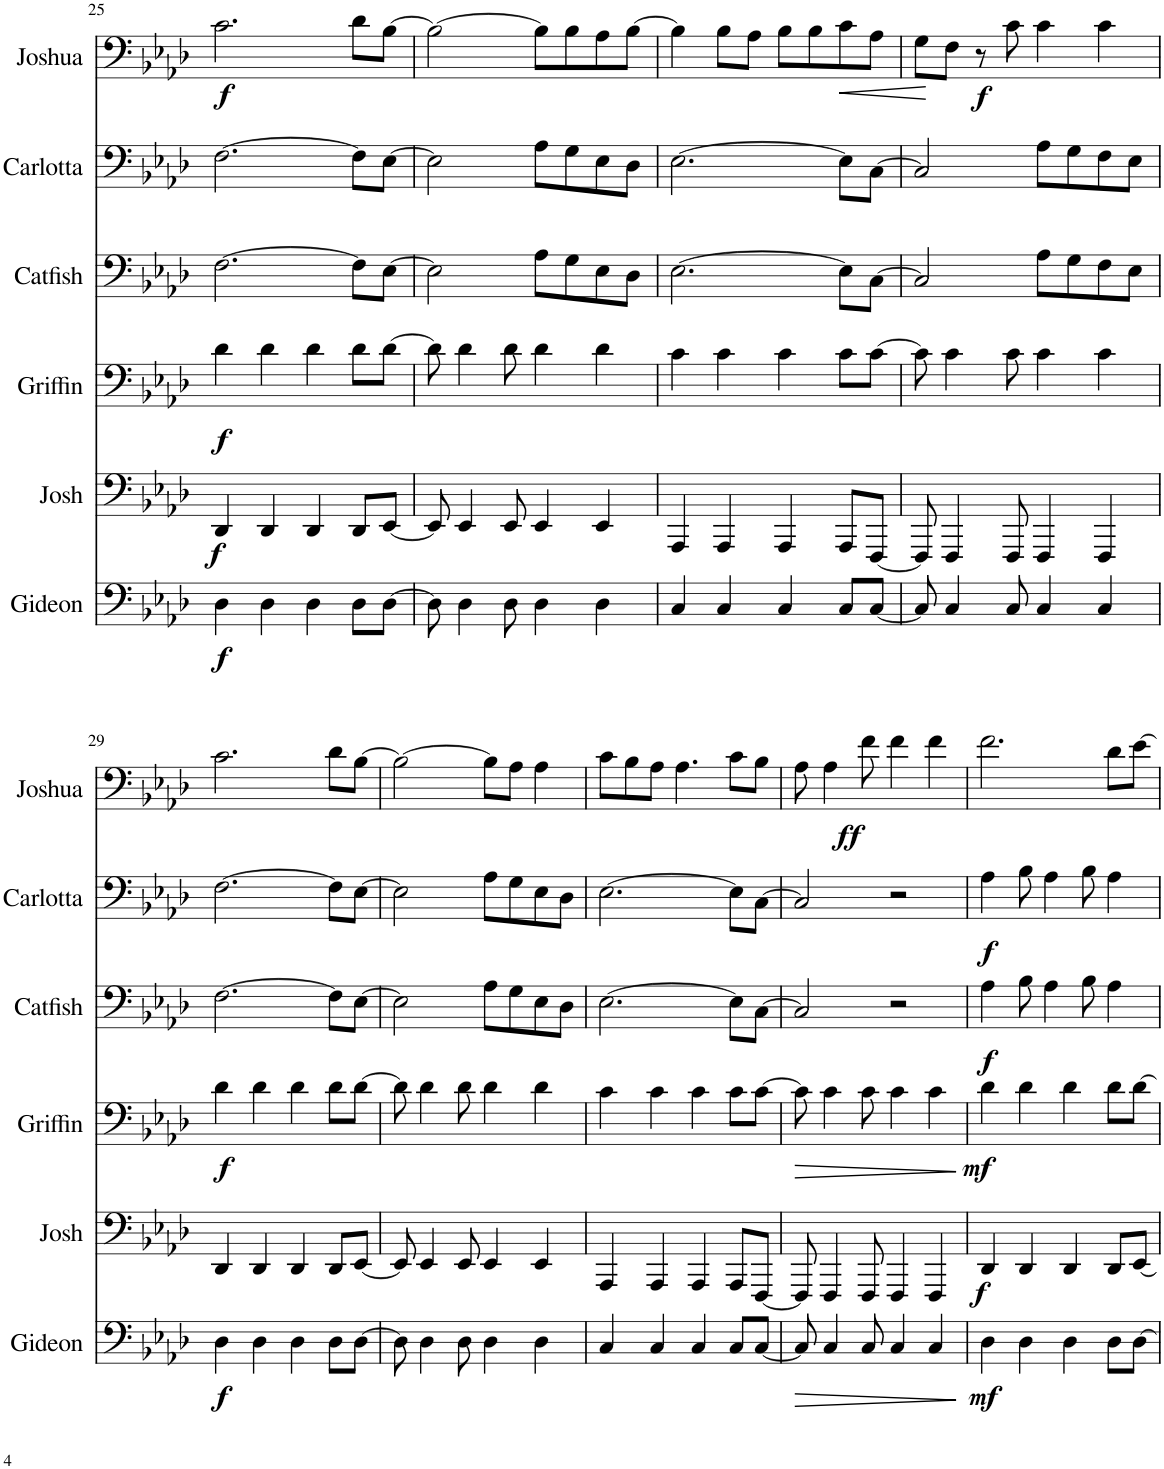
**kern	**dynam	**kern	**dynam	**kern	**dynam	**kern	**dynam	**kern	**dynam	**kern	**dynam
*part6	*part6	*part5	*part5	*part4	*part4	*part3	*part3	*part2	*part2	*part1	*part1
*staff6	*staff6	*staff5	*staff5	*staff4	*staff4	*staff3	*staff3	*staff2	*staff2	*staff1	*staff1
*I"Gideon	*	*I"Josh	*	*I"Griffin	*	*I"Catfish	*	*I"Carlotta	*	*I"Joshua	*
*I'Gideon	*	*I'Josh	*	*I'Griffin	*	*I'Catfish	*	*I'Carlotta	*	*I'Joshua	*
!!LO:PB:g=z
*clefF4	*	*clefF4	*	*clefF4	*	*clefF4	*	*clefF4	*	*clefF4	*
*Trd-7c-12	*	*Trd-7c-12	*	*	*	*Trd4c7	*	*	*	*	*
*k[b-e-a-d-]	*	*k[b-e-a-d-]	*	*k[b-e-a-d-]	*	*k[b-e-a-d-]	*	*k[b-e-a-d-]	*	*k[b-e-a-d-]	*
*M4/4	*	*M4/4	*	*M4/4	*	*M4/4	*	*M4/4	*	*M4/4	*
=25	=25	=25	=25	=25	=25	=25	=25	=25	=25	=25	=25
!	!LO:DY:b	!	!LO:DY:b	!	!LO:DY:b	!	!	!	!	!	!LO:DY:b
4D-\	f	4DD-/	f	4d-\	f	[2.F\	.	[2.F\	.	2.c\	f
4D-\	.	4DD-/	.	4d-\	.	.	.	.	.	.	.
4D-\	.	4DD-/	.	4d-\	.	.	.	.	.	.	.
8D-\L	.	8DD-/L	.	8d-\L	.	8F\L]	.	8F\L]	.	8d-\L	.
[8D-\J	.	[8EE-/J	.	[8d-\J	.	[8E-\J	.	[8E-\J	.	[8B-\J	.
=26	=26	=26	=26	=26	=26	=26	=26	=26	=26	=26	=26
8D-\]	.	8EE-/]	.	8d-\]	.	2E-\]	.	2E-\]	.	2B-\_	.
4D-\	.	4EE-/	.	4d-\	.	.	.	.	.	.	.
8D-\	.	8EE-/	.	8d-\	.	.	.	.	.	.	.
4D-\	.	4EE-/	.	4d-\	.	8A-\L	.	8A-\L	.	8B-\L]	.
.	.	.	.	.	.	8G\	.	8G\	.	8B-\	.
4D-\	.	4EE-/	.	4d-\	.	8E-\	.	8E-\	.	8A-\	.
.	.	.	.	.	.	8D-\J	.	8D-\J	.	[8B-\J	.
=27	=27	=27	=27	=27	=27	=27	=27	=27	=27	=27	=27
4C/	.	4AAA-/	.	4c\	.	[2.E-\	.	[2.E-\	.	4B-\]	.
4C/	.	4AAA-/	.	4c\	.	.	.	.	.	8B-\L	.
.	.	.	.	.	.	.	.	.	.	8A-\J	.
4C/	.	4AAA-/	.	4c\	.	.	.	.	.	8B-\L	.
.	.	.	.	.	.	.	.	.	.	8B-\	.
!	!	!	!	!	!	!	!	!	!	!	!LO:HP:b
8C/L	.	8AAA-/L	.	8c\L	.	8E-\L]	.	8E-\L]	.	8c\	<
[8C/J	.	[8FFF/J	.	[8c\J	.	[8C\J	.	[8C\J	.	8A-\J	.
.	.	.	.	.	.	.	.	.	.	.	[
=28	=28	=28	=28	=28	=28	=28	=28	=28	=28	=28	=28
8C/]	.	8FFF/]	.	8c\]	.	2C/]	.	2C/]	.	8G\L	.
4C/	.	4FFF/	.	4c\	.	.	.	.	.	8F\J	.
!	!	!	!	!	!	!	!	!	!	!	!LO:DY:b
.	.	.	.	.	.	.	.	.	.	8r	f
8C/	.	8FFF/	.	8c\	.	.	.	.	.	8c\	.
4C/	.	4FFF/	.	4c\	.	8A-\L	.	8A-\L	.	4c\	.
.	.	.	.	.	.	8G\	.	8G\	.	.	.
4C/	.	4FFF/	.	4c\	.	8F\	.	8F\	.	4c\	.
.	.	.	.	.	.	8E-\J	.	8E-\J	.	.	.
!!LO:LB:g=z
=29	=29	=29	=29	=29	=29	=29	=29	=29	=29	=29	=29
!	!LO:DY:b	!	!	!	!LO:DY:b	!	!	!	!	!	!
4D-\	f	4DD-/	.	4d-\	f	[2.F\	.	[2.F\	.	2.c\	.
4D-\	.	4DD-/	.	4d-\	.	.	.	.	.	.	.
4D-\	.	4DD-/	.	4d-\	.	.	.	.	.	.	.
8D-\L	.	8DD-/L	.	8d-\L	.	8F\L]	.	8F\L]	.	8d-\L	.
[8D-\J	.	[8EE-/J	.	[8d-\J	.	[8E-\J	.	[8E-\J	.	[8B-\J	.
=30	=30	=30	=30	=30	=30	=30	=30	=30	=30	=30	=30
8D-\]	.	8EE-/]	.	8d-\]	.	2E-\]	.	2E-\]	.	2B-\_	.
4D-\	.	4EE-/	.	4d-\	.	.	.	.	.	.	.
8D-\	.	8EE-/	.	8d-\	.	.	.	.	.	.	.
4D-\	.	4EE-/	.	4d-\	.	8A-\L	.	8A-\L	.	8B-\L]	.
.	.	.	.	.	.	8G\	.	8G\	.	8A-\J	.
4D-\	.	4EE-/	.	4d-\	.	8E-\	.	8E-\	.	4A-\	.
.	.	.	.	.	.	8D-\J	.	8D-\J	.	.	.
=31	=31	=31	=31	=31	=31	=31	=31	=31	=31	=31	=31
4C/	.	4AAA-/	.	4c\	.	[2.E-\	.	[2.E-\	.	8c\L	.
.	.	.	.	.	.	.	.	.	.	8B-\	.
4C/	.	4AAA-/	.	4c\	.	.	.	.	.	8A-\J	.
.	.	.	.	.	.	.	.	.	.	4.A-\	.
4C/	.	4AAA-/	.	4c\	.	.	.	.	.	.	.
8C/L	.	8AAA-/L	.	8c\L	.	8E-\L]	.	8E-\L]	.	8c\L	.
[8C/J	.	[8FFF/J	.	[8c\J	.	[8C\J	.	[8C\J	.	8B-\J	.
=32	=32	=32	=32	=32	=32	=32	=32	=32	=32	=32	=32
!	!LO:HP:b	!	!	!	!LO:HP:b	!	!	!	!	!	!
8C/]	>	8FFF/]	.	8c\]	>	2C/]	.	2C/]	.	8A-\	.
4C/	.	4FFF/	.	4c\	.	.	.	.	.	4A-\	.
!	!	!	!	!	!	!	!	!	!	!	!LO:DY:b
8C/	.	8FFF/	.	8c\	.	.	.	.	.	8f\	ff
4C/	.	4FFF/	.	4c\	.	2r	.	2r	.	4f\	.
4C/	.	4FFF/	.	4c\	.	.	.	.	.	4f\	.
.	]	.	.	.	]	.	.	.	.	.	.
=33	=33	=33	=33	=33	=33	=33	=33	=33	=33	=33	=33
!	!LO:DY:b	!	!LO:DY:b	!	!LO:DY:b	!	!LO:DY:b	!	!LO:DY:b	!	!
4D-\	mf	4DD-/	f	4d-\	mf	4A-\	f	4A-\	f	2.f\	.
4D-\	.	4DD-/	.	4d-\	.	8B-\	.	8B-\	.	.	.
.	.	.	.	.	.	4A-\	.	4A-\	.	.	.
4D-\	.	4DD-/	.	4d-\	.	.	.	.	.	.	.
.	.	.	.	.	.	8B-\	.	8B-\	.	.	.
8D-\L	.	8DD-/L	.	8d-\L	.	4A-\	.	4A-\	.	8d-\L	.
[8D-\J	.	[8EE-/J	.	[8d-\J	.	.	.	.	.	[8e-\J	.
=	=	=	=	=	=	=	=	=	=	=	=
*-	*-	*-	*-	*-	*-	*-	*-	*-	*-	*-	*-
